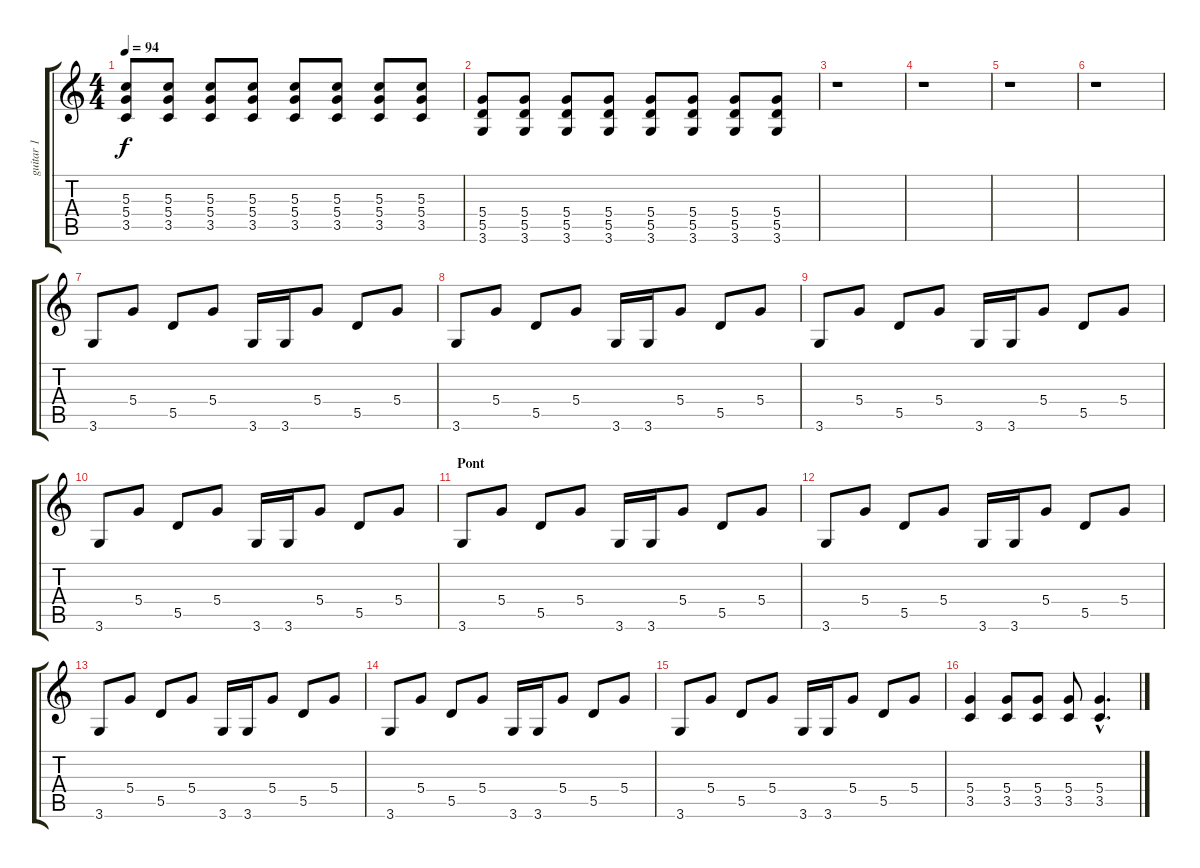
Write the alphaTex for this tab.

\track ("guitar 1" "guitar 1") {instrument acousticguitarnylon}
\staff {score tabs}
\tuning (E4 B3 G3 D3 A2 E2) {hide}
\ts (4 4)
\tempo 94
\clef g2
\ks c
(5.3 5.4 3.5).8{dy f} (5.3 5.4 3.5).8 (5.3 5.4 3.5).8 (5.3 5.4 3.5).8 (5.3 5.4 3.5).8 (5.3 5.4 3.5).8 (5.3 5.4 3.5).8 (5.3 5.4 3.5).8 |
(5.4 5.5 3.6).8 (5.4 5.5 3.6).8 (5.4 5.5 3.6).8 (5.4 5.5 3.6).8 (5.4 5.5 3.6).8 (5.4 5.5 3.6).8 (5.4 5.5 3.6).8 (5.4 5.5 3.6).8 |
r.1 |
r.1 |
r.1 |
r.1 |
3.6.8 5.4.8 5.5.8 5.4.8 3.6.16 3.6.16 5.4.8 5.5.8 5.4.8 |
3.6.8 5.4.8 5.5.8 5.4.8 3.6.16 3.6.16 5.4.8 5.5.8 5.4.8 |
3.6.8 5.4.8 5.5.8 5.4.8 3.6.16 3.6.16 5.4.8 5.5.8 5.4.8 |
3.6.8 5.4.8 5.5.8 5.4.8 3.6.16 3.6.16 5.4.8 5.5.8 5.4.8 |
\section ("" "Pont")
3.6.8 5.4.8 5.5.8 5.4.8 3.6.16 3.6.16 5.4.8 5.5.8 5.4.8 |
3.6.8 5.4.8 5.5.8 5.4.8 3.6.16 3.6.16 5.4.8 5.5.8 5.4.8 |
3.6.8 5.4.8 5.5.8 5.4.8 3.6.16 3.6.16 5.4.8 5.5.8 5.4.8 |
3.6.8 5.4.8 5.5.8 5.4.8 3.6.16 3.6.16 5.4.8 5.5.8 5.4.8 |
3.6.8 5.4.8 5.5.8 5.4.8 3.6.16 3.6.16 5.4.8 5.5.8 5.4.8 |
(5.4 3.5).4 (5.4 3.5).8 (5.4 3.5).8 (5.4 3.5).8 (5.4{hac} 3.5{hac}).4{d}
